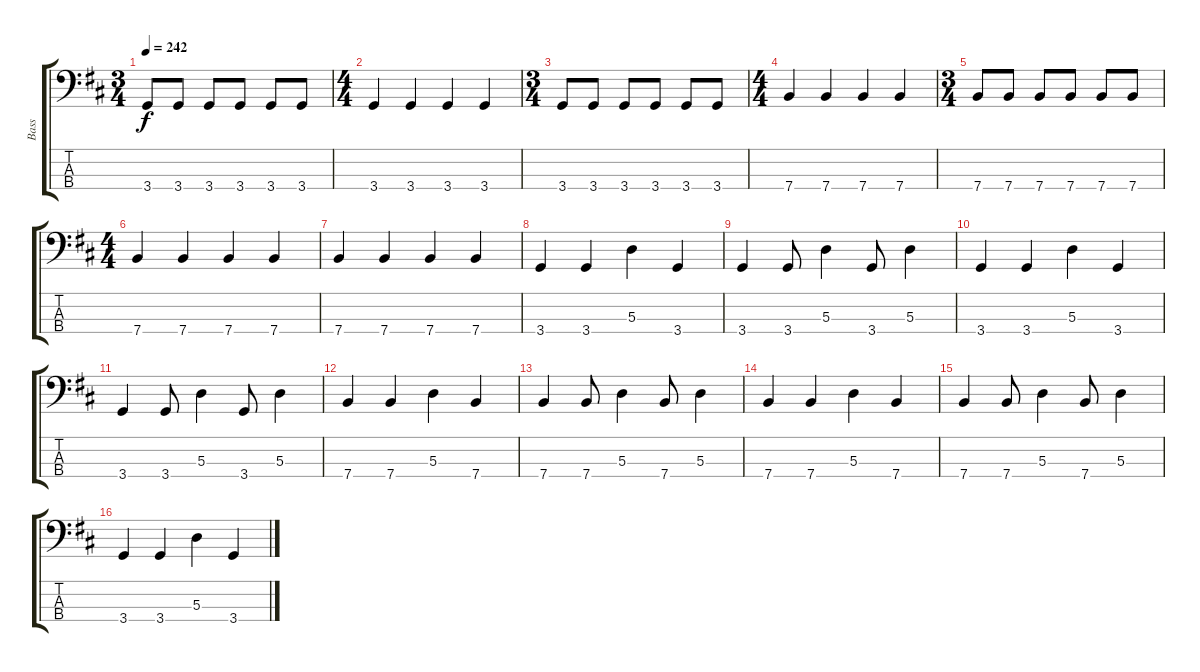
\track ("Bass" "Bass") {instrument electricbassfinger}
\staff {score tabs}
\tuning (G2 D2 A1 E1) {hide}
\ts (3 4)
\tempo 242
\clef f4
\ks d
3.4.8{dy f} 3.4.8 3.4.8 3.4.8 3.4.8 3.4.8 |
\ts (4 4)
3.4.4 3.4.4 3.4.4 3.4.4 |
\ts (3 4)
3.4.8 3.4.8 3.4.8 3.4.8 3.4.8 3.4.8 |
\ts (4 4)
7.4.4 7.4.4 7.4.4 7.4.4 |
\ts (3 4)
7.4.8 7.4.8 7.4.8 7.4.8 7.4.8 7.4.8 |
\ts (4 4)
7.4.4 7.4.4 7.4.4 7.4.4 |
7.4.4 7.4.4 7.4.4 7.4.4 |
3.4.4 3.4.4 5.3.4 3.4.4 |
3.4.4 3.4.8 5.3.4 3.4.8 5.3.4 |
3.4.4 3.4.4 5.3.4 3.4.4 |
3.4.4 3.4.8 5.3.4 3.4.8 5.3.4 |
7.4.4 7.4.4 5.3.4 7.4.4 |
7.4.4 7.4.8 5.3.4 7.4.8 5.3.4 |
7.4.4 7.4.4 5.3.4 7.4.4 |
7.4.4 7.4.8 5.3.4 7.4.8 5.3.4 |
3.4.4 3.4.4 5.3.4 3.4.4
